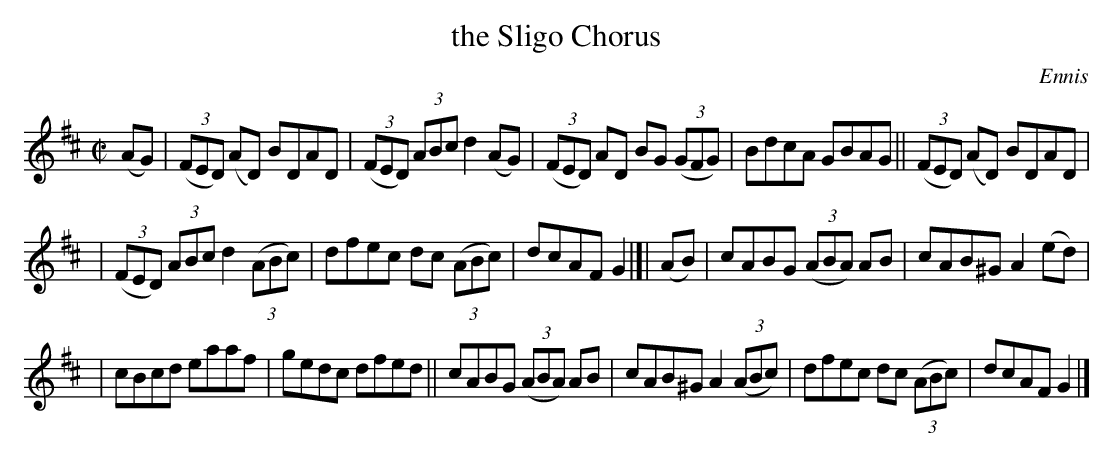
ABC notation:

X:1
T: the Sligo Chorus
O: Ennis
M: C|
L: 1/8
K: D
(AG) \
| (3(FED) (AD) BDAD | (3(FED) (3ABc d2(AG) | (3(FED) AD BG (3(GFG) | BdcA GBAG || (3(FED) (AD) BDAD |
| (3(FED) (3ABc d2(3(ABc) | dfec dc (3(ABc) | dcAF G2 |[| (AB) | cABG (3(ABA) AB | cAB^G A2(ed) |
| cBcd eaaf | gedc dfed || cABG (3(ABA) AB | cAB^G A2(3(ABc) | dfec dc (3(ABc) | dcAF G2 |]
